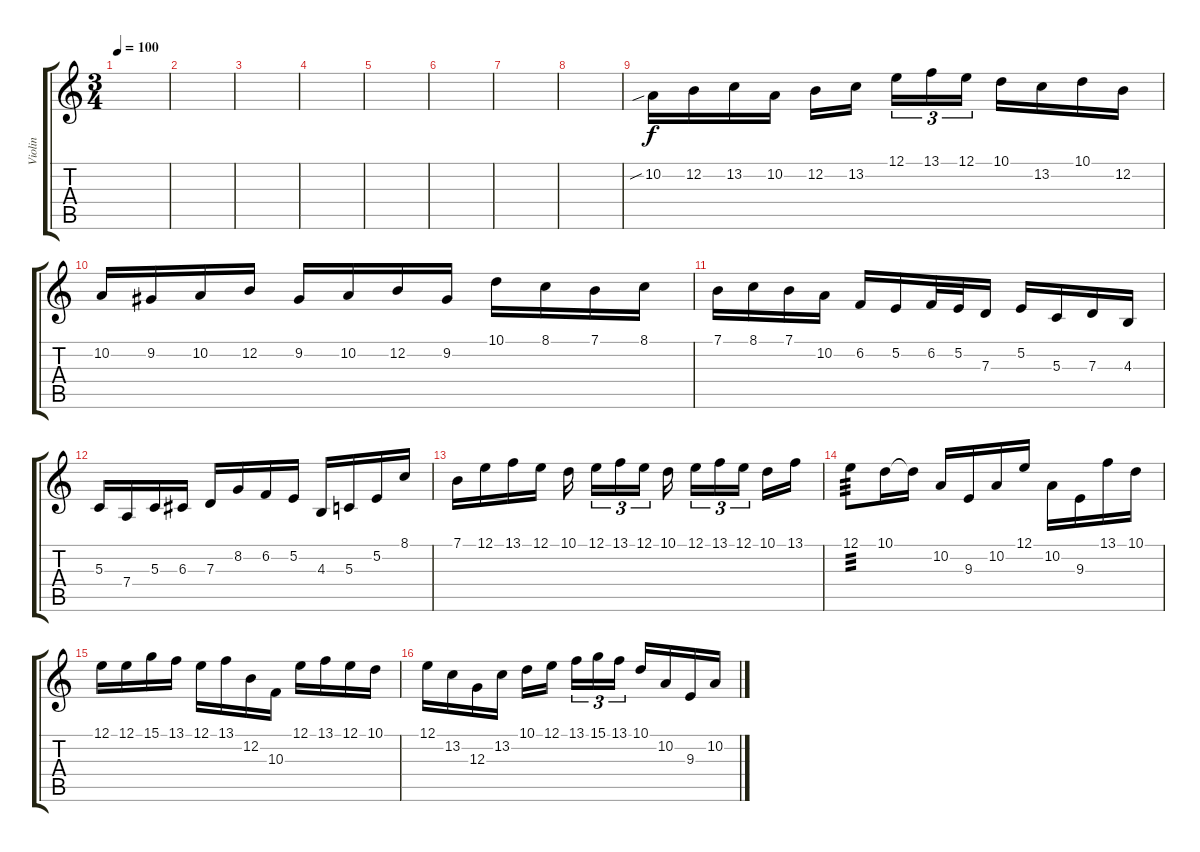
\track ("Violin" "Violin") {instrument violin}
\staff {score tabs}
\tuning (E4 B3 G3 D3 A2 E2) {hide}
\ts (3 4)
\tempo 100
\clef g2
\ks c
|
|
|
|
|
|
|
|
\section ("" "")
10.2{sib}.16 12.2.16 13.2.16 10.2.16 12.2.16 13.2.16 12.1.16{tu (3 2)} 13.1.16{tu (3 2)} 12.1.16{tu (3 2)} 10.1.16 13.2.16 10.1.16 12.2.16 |
10.2.16 9.2.16 10.2.16 12.2.16 9.2.16 10.2.16 12.2.16 9.2.16 10.1.16 8.1.16 7.1.16 8.1.16 |
7.1.16 8.1.16 7.1.16 10.2.16 6.2.16 5.2.16 6.2.32 5.2.32 7.3.16 5.2.16 5.3.16 7.3.16 4.3.16 |
5.3.16 7.4.16 5.3.16 6.3.16 7.3.16 8.2.16 6.2.16 5.2.16 4.3.16 5.3.16 5.2.16 8.1.16 |
7.1.16 12.1.16 13.1.16 12.1.16 10.1.16 12.1.16{tu (3 2)} 13.1.16{tu (3 2)} 12.1.16{tu (3 2)} 10.1.16 12.1.16{tu (3 2)} 13.1.16{tu (3 2)} 12.1.16{tu (3 2)} 10.1.16 13.1.16 |
12.1.8{tp 3} 10.1.16 10.1{t}.16 10.2.16 9.3.16 10.2.16 12.1.16 10.2.16 9.3.16 13.1.16 10.1.16 |
12.1.16 12.1.16 15.1.16 13.1.16 12.1.16 13.1.16 12.2.16 10.3.16 12.1.16 13.1.16 12.1.16 10.1.16 |
12.1.16 13.2.16 12.3.16 13.2.16 10.1.16 12.1.16 13.1.16{tu (3 2)} 15.1.16{tu (3 2)} 13.1.16{tu (3 2)} 10.1.16 10.2.16 9.3.16 10.2.16
